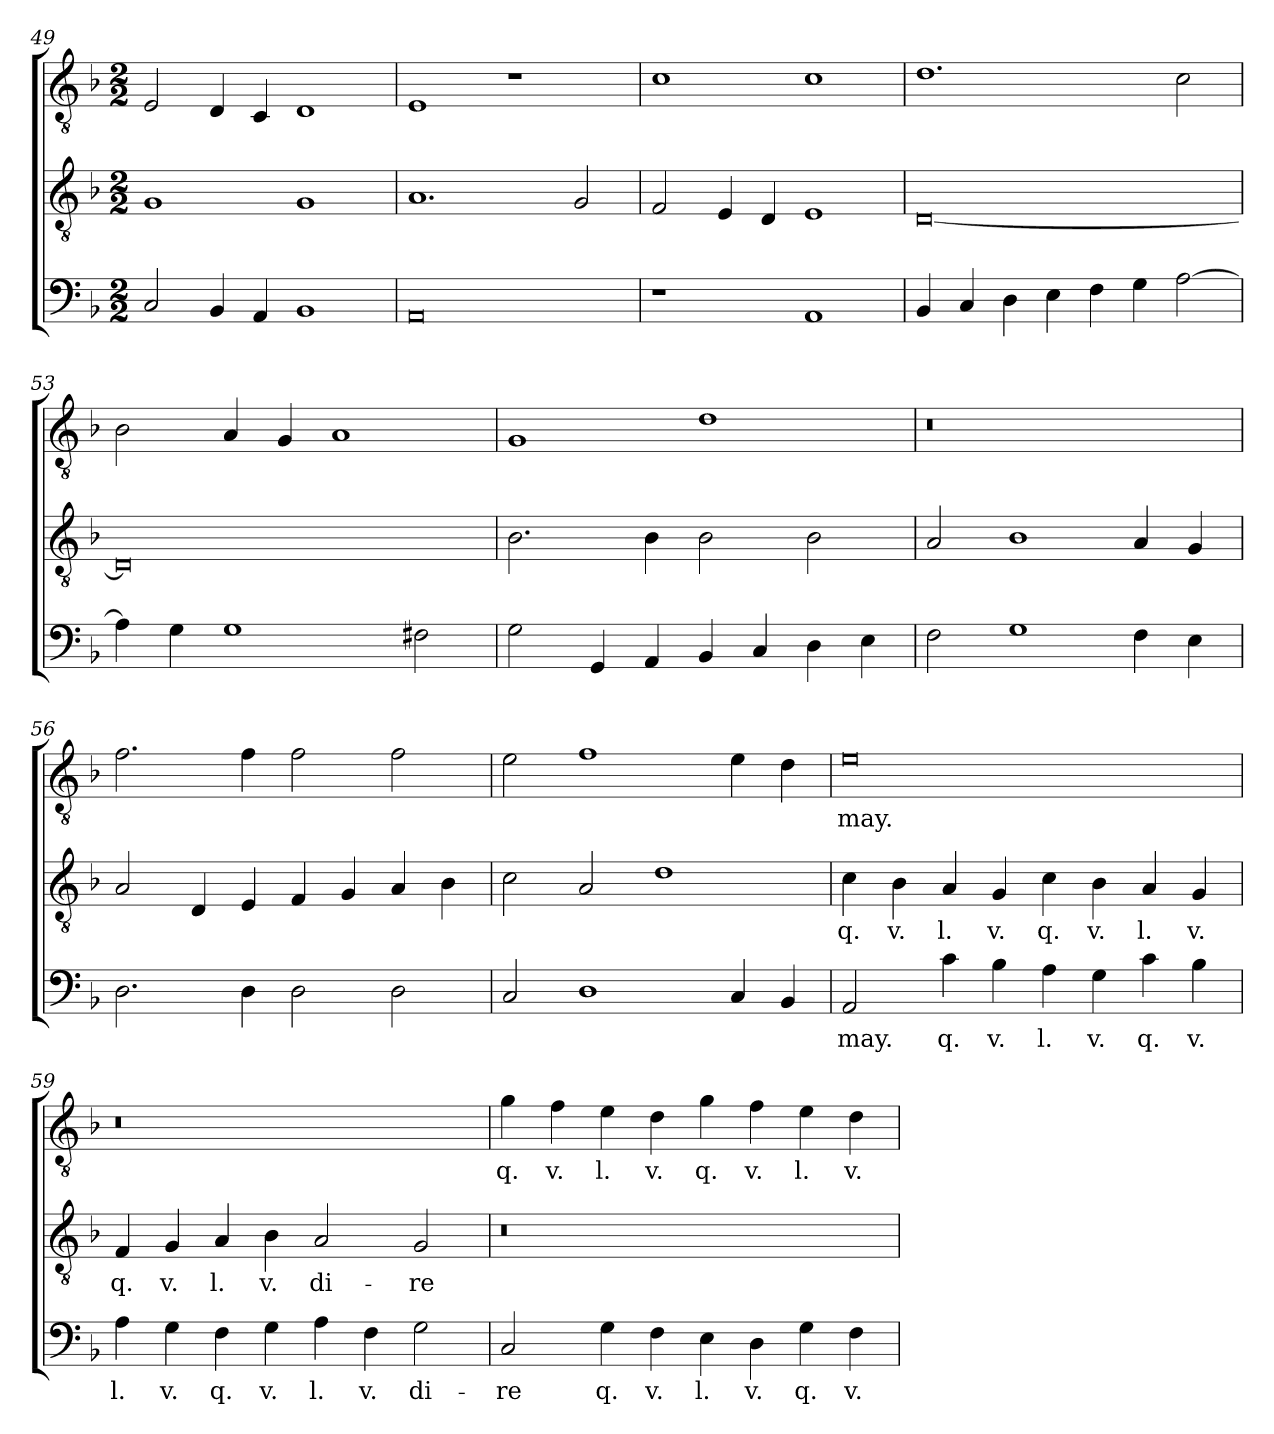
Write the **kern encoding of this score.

**kern	**text	**kern	**text	**kern	**text
*part3	*part3	*part2	*part2	*part1	*part1
*staff3	*staff3	*staff2	*staff2	*staff1	*staff1
*clefF4	*	*clefGv2	*	*clefGv2	*
*k[b-]	*	*k[b-]	*	*k[b-]	*
*M2/2	*	*M2/2	*	*M2/2	*
=49	=49	=49	=49	=49	=49
2C/	.	1G	.	2E/	.
4BB-/	.	.	.	4D/	.
4AA/	.	.	.	4C/	.
1BB-	.	1G	.	1D	.
=50	=50	=50	=50	=50	=50
0AA	.	1.A	.	1E	.
.	.	.	.	1r	.
.	.	2G/	.	.	.
=51	=51	=51	=51	=51	=51
1r	.	2F/	.	1c	.
.	.	4E/	.	.	.
.	.	4D/	.	.	.
1AA	.	1E	.	1c	.
=52	=52	=52	=52	=52	=52
4BB-/	.	[0D	.	1.d	.
4C/	.	.	.	.	.
4D\	.	.	.	.	.
4E\	.	.	.	.	.
4F\	.	.	.	.	.
4G\	.	.	.	.	.
[2A\	.	.	.	2c\	.
=53	=53	=53	=53	=53	=53
4A\]	.	0D]	.	2B-\	.
4G\	.	.	.	.	.
1G	.	.	.	4A/	.
.	.	.	.	4G/	.
.	.	.	.	1A	.
2F#X\	.	.	.	.	.
=54	=54	=54	=54	=54	=54
2G\	.	2.B-\	.	1G	.
4GG/	.	.	.	.	.
4AA/	.	4B-\	.	.	.
4BB-/	.	2B-\	.	1d	.
4C/	.	.	.	.	.
4D\	.	2B-\	.	.	.
4E\	.	.	.	.	.
=55	=55	=55	=55	=55	=55
2F\	.	2A/	.	0r	.
1G	.	1B-	.	.	.
4F\	.	4A/	.	.	.
4E\	.	4G/	.	.	.
=56	=56	=56	=56	=56	=56
2.D\	.	2A/	.	2.f\	.
.	.	4D/	.	.	.
4D\	.	4E/	.	4f\	.
2D\	.	4F/	.	2f\	.
.	.	4G/	.	.	.
2D\	.	4A/	.	2f\	.
.	.	4B-\	.	.	.
=57	=57	=57	=57	=57	=57
2C/	.	2c\	.	2e\	.
1D	.	2A/	.	1f	.
.	.	1d	.	.	.
4C/	.	.	.	4e\	.
4BB-/	.	.	.	4d\	.
=58	=58	=58	=58	=58	=58
2AA/	may.	4c\	q.	0e	may.
.	.	4B-\	v.	.	.
4c\	q.	4A/	l.	.	.
4B-\	v.	4G/	v.	.	.
4A\	l.	4c\	q.	.	.
4G\	v.	4B-\	v.	.	.
4c\	q.	4A/	l.	.	.
4B-\	v.	4G/	v.	.	.
=59	=59	=59	=59	=59	=59
4A\	l.	4F/	q.	0r	.
4G\	v.	4G/	v.	.	.
4F\	q.	4A/	l.	.	.
4G\	v.	4B-\	v.	.	.
4A\	l.	2A/	di-	.	.
4F\	v.	.	.	.	.
2G\	di-	2G/	-re	.	.
=60	=60	=60	=60	=60	=60
2C/	-re	0r	.	4g\	q.
.	.	.	.	4f\	v.
4G\	q.	.	.	4e\	l.
4F\	v.	.	.	4d\	v.
4E\	l.	.	.	4g\	q.
4D\	v.	.	.	4f\	v.
4G\	q.	.	.	4e\	l.
4F\	v.	.	.	4d\	v.
=	=	=	=	=	=
*-	*-	*-	*-	*-	*-
